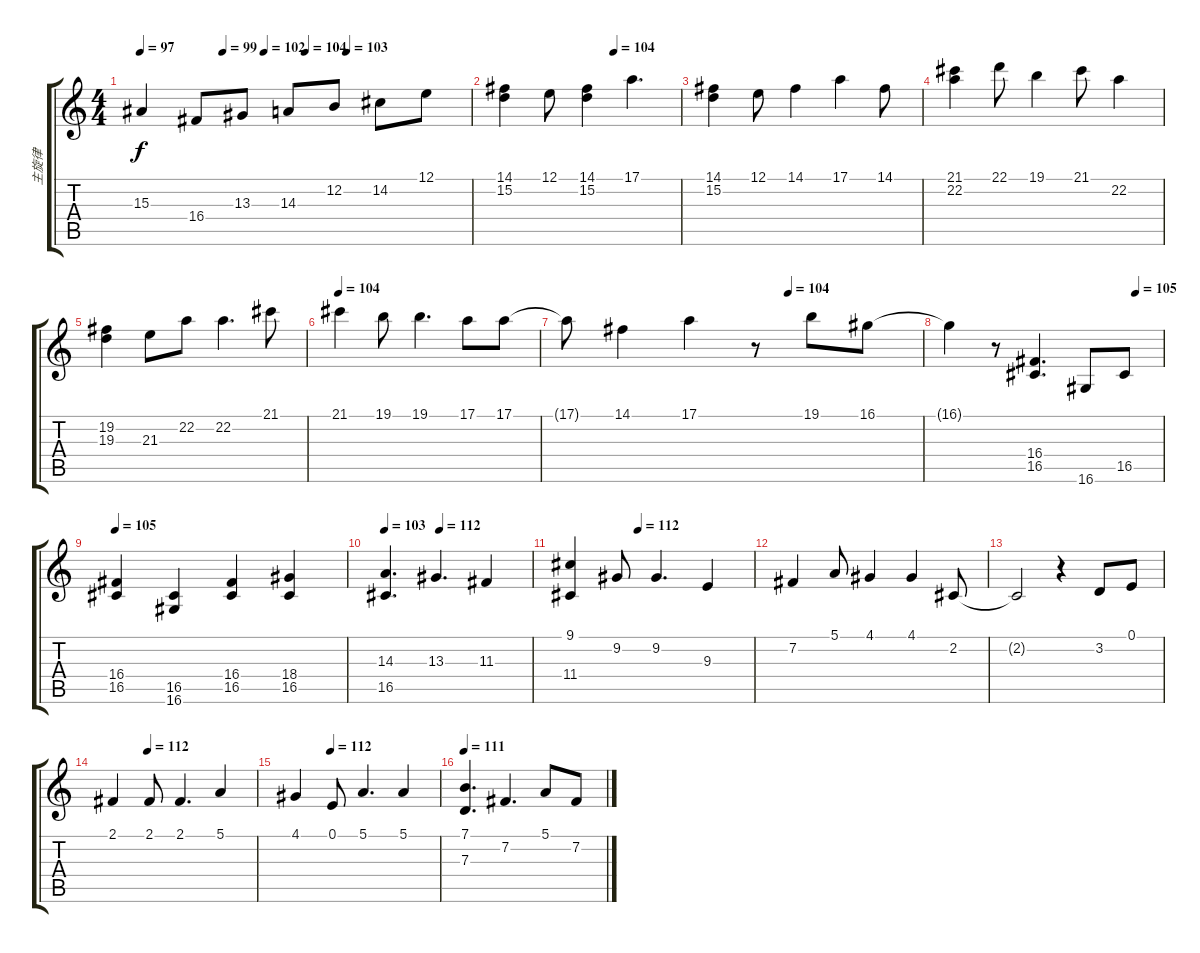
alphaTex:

\track ("主旋律" "主旋律") {instrument acousticgrandpiano}
\staff {score tabs}
\tuning (E4 B3 G3 D3 A2 E2) {hide}
\ts (4 4)
\tempo 97
\tempo (99 0.25)
\tempo (102 0.375)
\tempo (104 0.5)
\tempo (103 0.625)
\clef g2
\ks c
15.3.4{dy f} 16.4.8 13.3.8 14.3.8 12.2.8 14.2.8 12.1.8 |
\tempo (104 0.625)
(14.1 15.2).4 12.1.8 (14.1 15.2).4 17.1.4{d} |
(14.1 15.2).4 12.1.8 14.1.4 17.1.4 14.1.8 |
(21.1 22.2).4 22.1.8 19.1.4 21.1.8 22.2.4 |
(19.2 19.3).4 21.3.8 22.2.8 22.2.4{d} 21.1.8 |
\tempo 104
21.1.4 19.1.8 19.1.4{d} 17.1.8 17.1.8 |
\tempo (104 0.625)
17.1{t}.8 14.1.4 17.1.4 r.8 19.1.8 16.1.8 |
\tempo (105 0.875)
16.1{t}.4 r.8 (16.4 16.5).4{d} 16.6.8 16.5.8 |
\tempo 105
(16.4 16.5).4 (16.5 16.6).4 (16.4 16.5).4 (18.4 16.5).4 |
\tempo 103
\tempo (112 0.375)
(14.3 16.5).4{d} 13.3.4{d} 11.3.4 |
\tempo (112 0.375)
(9.1 11.4).4 9.2.8 9.2.4{d} 9.3.4 |
7.2.4 5.1.8 4.1.4 4.1.4 2.2.8 |
2.2{t}.2 r.4 3.2.8 0.1.8 |
\tempo (112 0.25)
2.1.4 2.1.8 2.1.4{d} 5.1.4 |
\tempo (112 0.25)
4.1.4 0.1.8 5.1.4{d} 5.1.4 |
\tempo 111
(7.1 7.3).4{d} 7.2.4{d} 5.1.8 7.2.8
